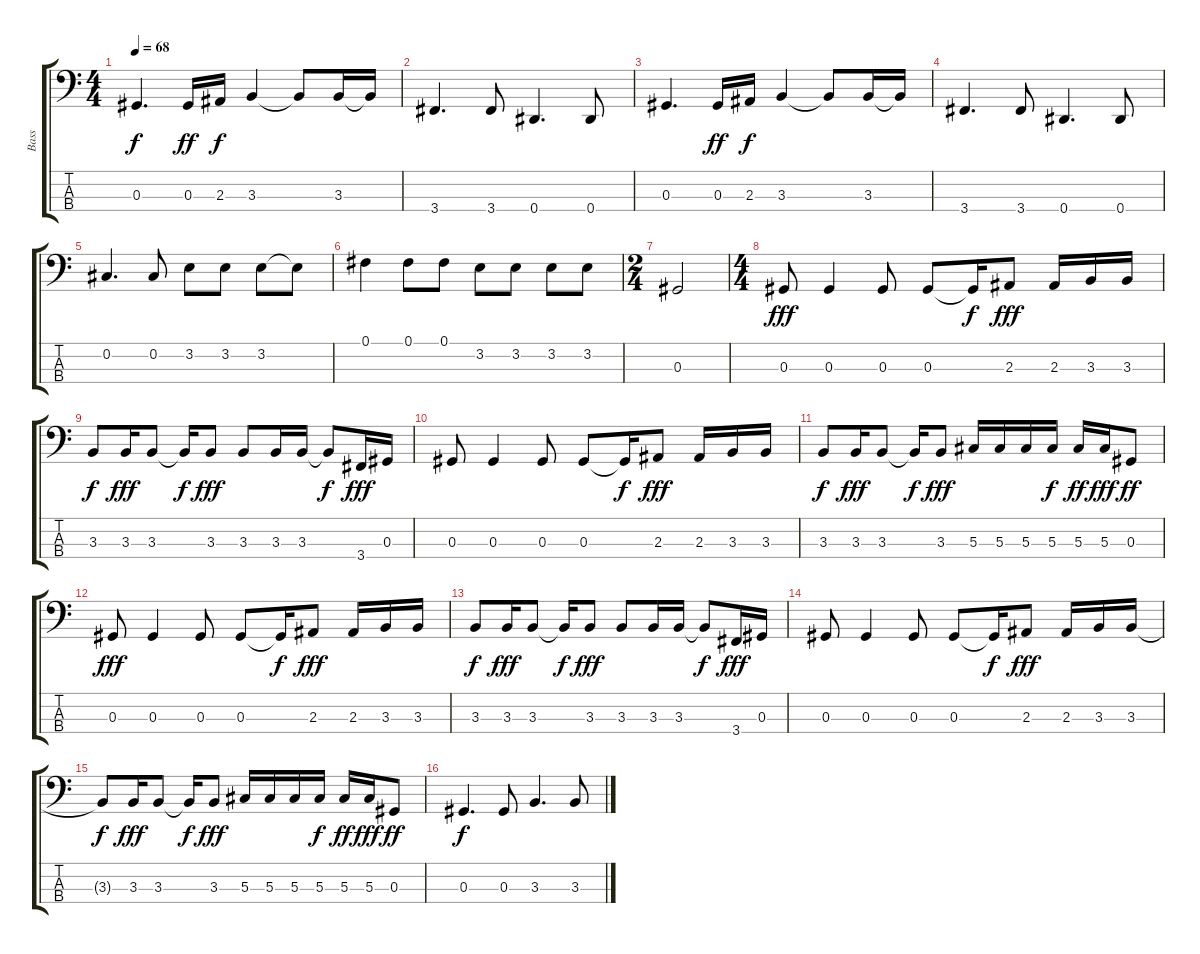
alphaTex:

\track ("Bass" "Bass") {instrument electricbassfinger}
\staff {score tabs}
\tuning (Gb2 Db2 Ab1 Eb1) {hide}
\ts (4 4)
\tempo 68
\clef f4
\ks c
0.3.4{d dy f} 0.3.16{dy ff} 2.3.16{dy f} 3.3.4 3.3{t}.8 3.3.16 3.3{t}.16 |
3.4.4{d} 3.4.8 0.4.4{d} 0.4.8 |
0.3.4{d} 0.3.16{dy ff} 2.3.16{dy f} 3.3.4 3.3{t}.8 3.3.16 3.3{t}.16 |
3.4.4{d} 3.4.8 0.4.4{d} 0.4.8 |
0.2.4{d} 0.2.8 3.2.8 3.2.8 3.2.8 3.2{t}.8 |
0.1.4 0.1.8 0.1.8 3.2.8 3.2.8 3.2.8 3.2.8 |
\ts (2 4)
0.3.2 |
\ts (4 4)
0.3.8{dy fff} 0.3.4 0.3.8 0.3.8 0.3{t}.16{dy f} 2.3.8{dy fff} 2.3.16 3.3.16 3.3.16 |
3.3.8{dy f} 3.3.16{dy fff} 3.3.8 3.3{t}.16{dy f} 3.3.8{dy fff} 3.3.8 3.3.16 3.3.16 3.3{t}.8{dy f} 3.4.16{dy fff} 0.3.16 |
0.3.8 0.3.4 0.3.8 0.3.8 0.3{t}.16{dy f} 2.3.8{dy fff} 2.3.16 3.3.16 3.3.16 |
3.3.8{dy f} 3.3.16{dy fff} 3.3.8 3.3{t}.16{dy f} 3.3.8{dy fff} 5.3.16 5.3.16 5.3.16 5.3.16{dy f} 5.3.16{dy ff} 5.3.16{dy fff} 0.3.8{dy ff} |
0.3.8{dy fff} 0.3.4 0.3.8 0.3.8 0.3{t}.16{dy f} 2.3.8{dy fff} 2.3.16 3.3.16 3.3.16 |
3.3.8{dy f} 3.3.16{dy fff} 3.3.8 3.3{t}.16{dy f} 3.3.8{dy fff} 3.3.8 3.3.16 3.3.16 3.3{t}.8{dy f} 3.4.16{dy fff} 0.3.16 |
0.3.8 0.3.4 0.3.8 0.3.8 0.3{t}.16{dy f} 2.3.8{dy fff} 2.3.16 3.3.16 3.3.16 |
3.3{t}.8{dy f} 3.3.16{dy fff} 3.3.8 3.3{t}.16{dy f} 3.3.8{dy fff} 5.3.16 5.3.16 5.3.16 5.3.16{dy f} 5.3.16{dy ff} 5.3.16{dy fff} 0.3.8{dy ff} |
0.3.4{d dy f} 0.3.8 3.3.4{d} 3.3.8
